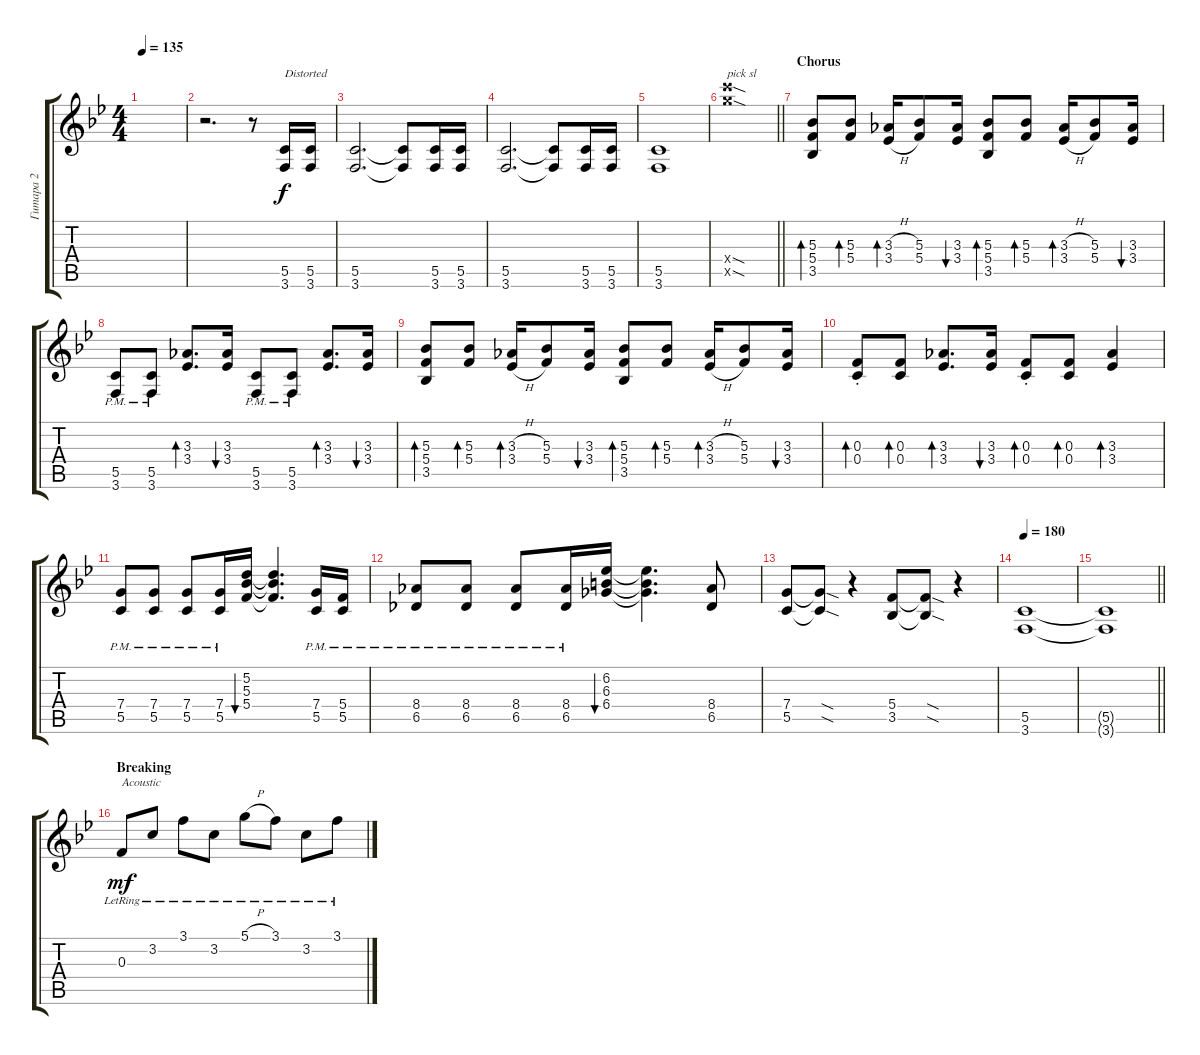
\track ("Гитара 2" "Гитара 2") {instrument distortionguitar}
\staff {score tabs}
\tuning (D4 A3 F3 C3 G2 D2) {hide}
\ts (4 4)
\tempo 135
\clef g2
\ks gminor
|
r.2{d} r.8 (5.5 3.6).16{txt "Distorted" dy f volume 8 instrument distortionguitar} (5.5 3.6).16 |
(5.5 3.6).2{d} (5.5{t} 3.6{t}).8 (5.5 3.6).16 (5.5 3.6).16 |
(5.5 3.6).2{d} (5.5{t} 3.6{t}).8 (5.5 3.6).16 (5.5 3.6).16 |
(5.5 3.6).1 |
\barLineRight lightlight
(24.4{sod x} 24.5{sod x}).1{txt "pick sl"} |
\section ("" "Chorus")
(5.3 5.4 3.5).8{bd 60} (5.3 5.4).8{bd 60} (3.3{h} 3.4{h}).16{bd 60} (5.3 5.4).8 (3.3 3.4).16{bu 60} (5.3 5.4 3.5).8{bd 60} (5.3 5.4).8{bd 60} (3.3{h} 3.4{h}).16{bd 60} (5.3 5.4).8 (3.3 3.4).16{bu 60} |
(5.5{pm} 3.6{pm}).8 (5.5{pm} 3.6{pm}).8 (3.3 3.4).8{d bd 60} (3.3 3.4).16{bu 60} (5.5{pm} 3.6{pm}).8 (5.5{pm} 3.6{pm}).8 (3.3 3.4).8{d bd 60} (3.3 3.4).16{bu 60} |
(5.3 5.4 3.5).8{bd 60} (5.3 5.4).8{bd 60} (3.3{h} 3.4{h}).16{bd 60} (5.3 5.4).8 (3.3 3.4).16{bu 60} (5.3 5.4 3.5).8{bd 60} (5.3 5.4).8{bd 60} (3.3{h} 3.4{h}).16{bd 60} (5.3 5.4).8 (3.3 3.4).16{bu 60} |
(0.3{st} 0.4{st}).8{bd 60} (0.3 0.4).8{bd 60} (3.3 3.4).8{d bd 60} (3.3 3.4).16{bu 60} (0.3{st} 0.4{st}).8{bd 60} (0.3 0.4).8{bd 60} (3.3 3.4).4{bd 60} |
(7.4{pm} 5.5{pm}).8 (7.4{pm} 5.5{pm}).8 (7.4{pm} 5.5{pm}).8 (7.4{pm} 5.5{pm}).16 (5.2 5.3 5.4).16{bu 60} (5.2{t} 5.3{t} 5.4{t}).4{d} (7.4{pm} 5.5{pm}).16 (5.4{pm} 5.5{pm}).16 |
(8.4{pm} 6.5{pm}).8 (8.4{pm} 6.5{pm}).8 (8.4{pm} 6.5{pm}).8 (8.4{pm} 6.5{pm}).16 (6.2 6.3 6.4).16{bu 60} (6.2{t} 6.3{t} 6.4{t}).4{d} (8.4 6.5).8 |
(7.4 5.5).8 (7.4{sod t} 5.5{sod t}).8 r.4 (5.4 3.5).8 (5.4{sod t} 3.5{sod t}).8 r.4 |
\tempo 180
(5.5 3.6).1 |
\barLineRight lightlight
(5.5{t} 3.6{t}).1 |
\section ("" "Breaking")
0.3{lr}.8{txt "Acoustic" dy mf volume 12 instrument acousticguitarsteel} 3.2{lr}.8 3.1{lr}.8 3.2{lr}.8 5.1{h lr}.8 3.1{lr}.8 3.2{lr}.8 3.1{lr}.8
